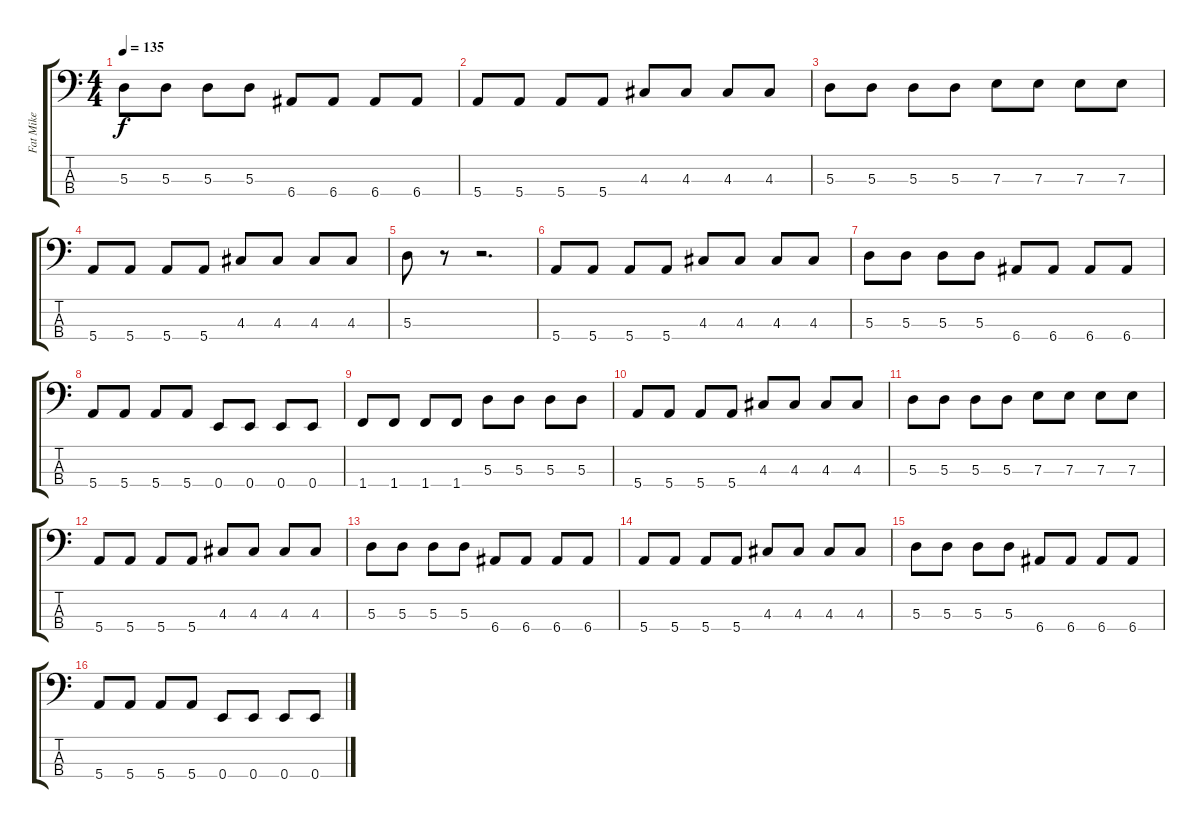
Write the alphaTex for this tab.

\track ("Fat Mike" "Fat Mike") {instrument electricbasspick}
\staff {score tabs}
\tuning (G2 D2 A1 E1) {hide}
\ts (4 4)
\tempo 135
\clef f4
\ks c
5.3.8{dy f} 5.3.8 5.3.8 5.3.8 6.4.8 6.4.8 6.4.8 6.4.8 |
5.4.8 5.4.8 5.4.8 5.4.8 4.3.8 4.3.8 4.3.8 4.3.8 |
5.3.8 5.3.8 5.3.8 5.3.8 7.3.8 7.3.8 7.3.8 7.3.8 |
5.4.8 5.4.8 5.4.8 5.4.8 4.3.8 4.3.8 4.3.8 4.3.8 |
5.3.8 r.8 r.2{d} |
5.4.8 5.4.8 5.4.8 5.4.8 4.3.8 4.3.8 4.3.8 4.3.8 |
5.3.8 5.3.8 5.3.8 5.3.8 6.4.8 6.4.8 6.4.8 6.4.8 |
5.4.8 5.4.8 5.4.8 5.4.8 0.4.8 0.4.8 0.4.8 0.4.8 |
1.4.8 1.4.8 1.4.8 1.4.8 5.3.8 5.3.8 5.3.8 5.3.8 |
5.4.8 5.4.8 5.4.8 5.4.8 4.3.8 4.3.8 4.3.8 4.3.8 |
5.3.8 5.3.8 5.3.8 5.3.8 7.3.8 7.3.8 7.3.8 7.3.8 |
5.4.8 5.4.8 5.4.8 5.4.8 4.3.8 4.3.8 4.3.8 4.3.8 |
5.3.8 5.3.8 5.3.8 5.3.8 6.4.8 6.4.8 6.4.8 6.4.8 |
5.4.8 5.4.8 5.4.8 5.4.8 4.3.8 4.3.8 4.3.8 4.3.8 |
5.3.8 5.3.8 5.3.8 5.3.8 6.4.8 6.4.8 6.4.8 6.4.8 |
5.4.8 5.4.8 5.4.8 5.4.8 0.4.8 0.4.8 0.4.8 0.4.8
